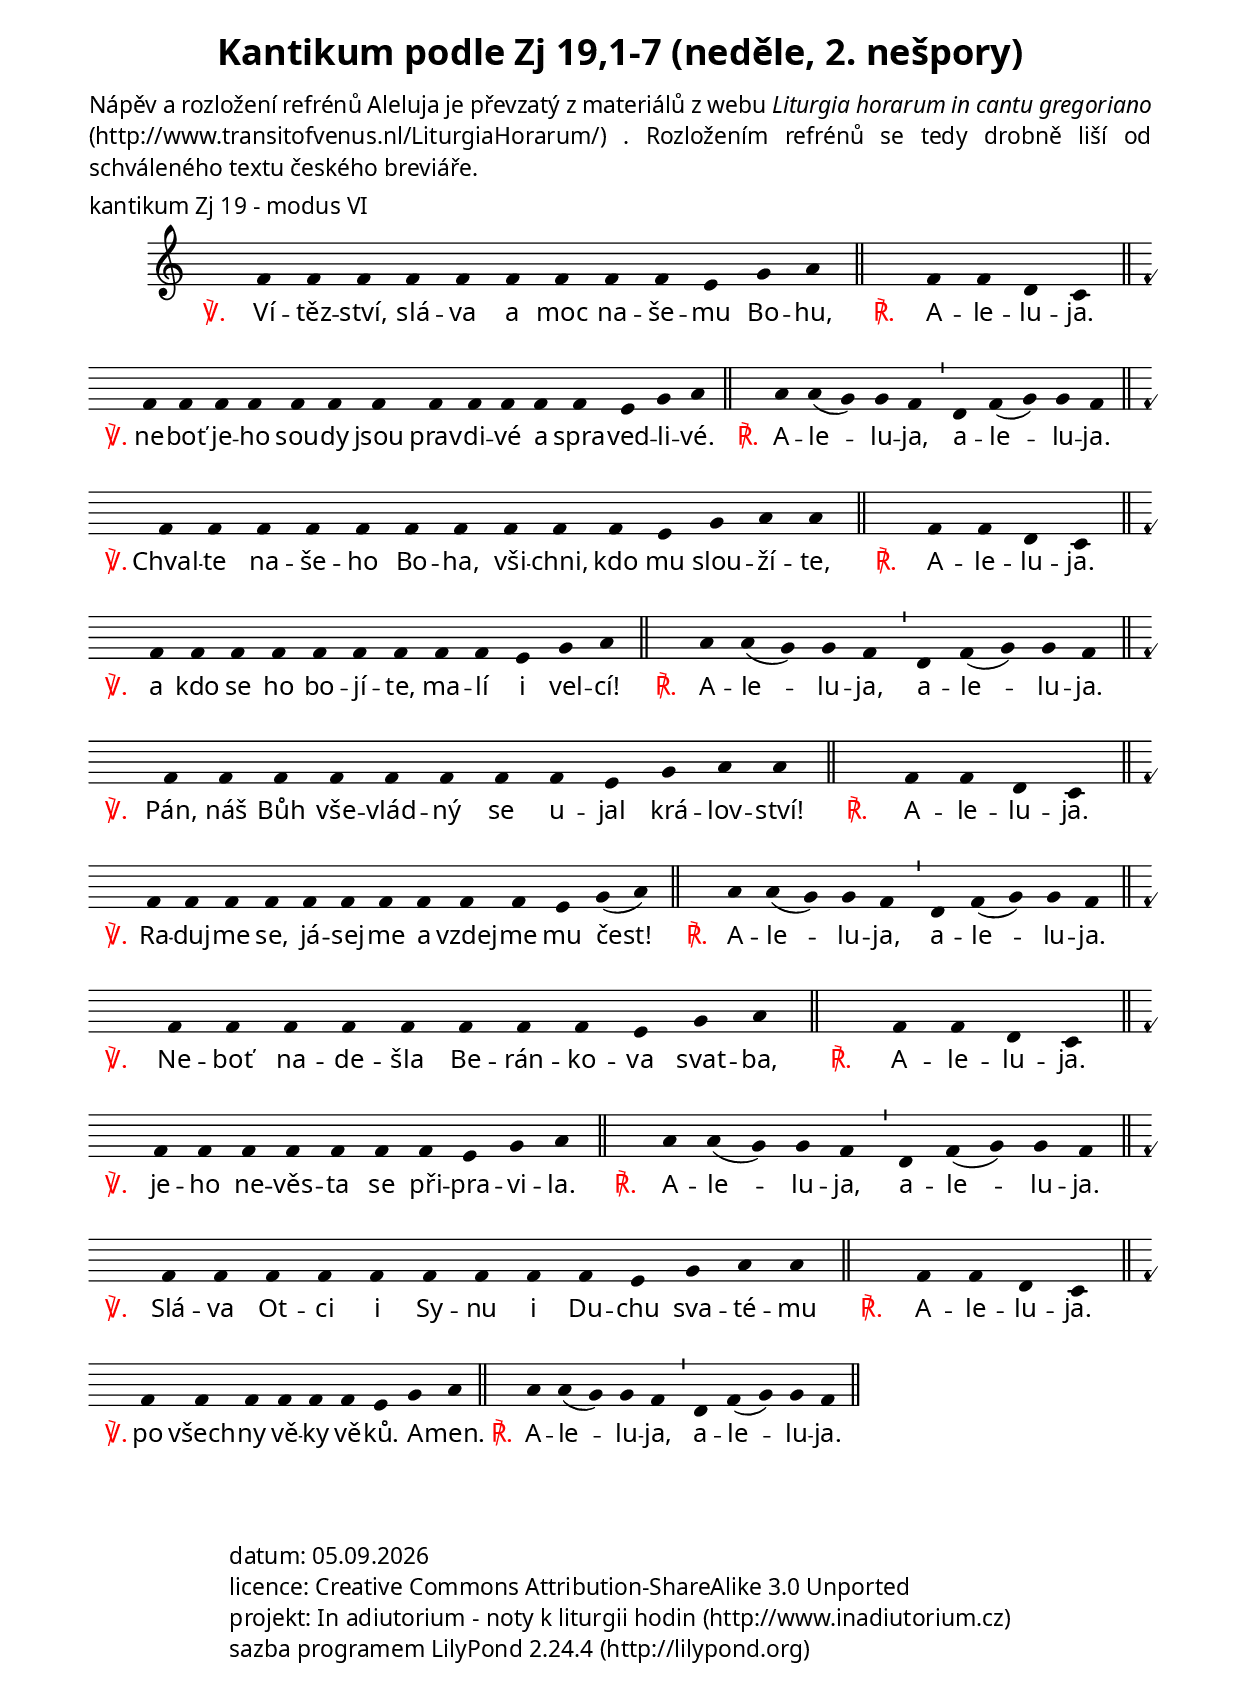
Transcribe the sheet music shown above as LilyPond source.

\version "2.19.80"

\header {
  title = "Kantikum podle Zj 19,1-7 (neděle, 2. nešpory)"
}

\include "spolecne.ly"

\markup {
  \justify {
Nápěv a rozložení refrénů Aleluja je převzatý z materiálů z webu
\with-url "http://www.transitofvenus.nl/LiturgiaHorarum/" {
\italic {Liturgia horarum in cantu gregoriano} (http://www.transitofvenus.nl/LiturgiaHorarum/)
  } . Rozložením refrénů se tedy drobně liší od schváleného textu českého breviáře.
}
}

% melodie aleluja
mal = { \barFinalis \neviditelna f f f d c \barFinalis \break }
malal = { \barFinalis \neviditelna a a a( g) g f \barMin d f( g) g f \barFinalis \break }
% text aleluja
al = \lyricmode { \Response A -- le -- lu -- ja. }
alal = \lyricmode { \Response A -- le -- lu -- ja, a -- le -- lu -- ja. }

\score {
  \relative c'  {
    \choralniRezim
    % Vitezstvi..
    \neviditelna f
    f f f f f f f f f e g a
    \mal
    \neviditelna f
    f f f f f f f f f f f f e g a
    \malal

    % Chvalte...
    \neviditelna f
    f f f f f f f f f f e g a a
    \mal
    \neviditelna f
    f f f f f f f f f e g a
    \malal

    % Pan, nas...
    \neviditelna f
    f f f f f f f f e g a a
    \mal
    \neviditelna f
    f f f f f f f f f f e g( a)
    \malal

    % Nebot...
    \neviditelna f
    f f f f f f f f e g a
    \mal
    \neviditelna f
    f f f f f f f e g a
    \malal

    % Slava...
    \neviditelna f
    f f f f f f f f f e g a a
    \mal
    \neviditelna f
    f f f f f f e g a
    \malal
  }
  \addlyrics {
    \Verse Ví -- těz -- ství, slá -- va a moc na -- še -- mu Bo -- hu,
    \al
    \Verse ne -- boť je -- ho sou -- dy jsou prav -- di -- vé a spra -- ved -- li -- vé.
    \alal

    \Verse Chval -- te na -- še -- ho Bo -- ha, vši -- chni, kdo mu slou -- ží -- te,
    \al
    \Verse a kdo se ho bo -- jí -- te, ma -- lí i vel -- cí!
    \alal

    \Verse Pán, náš Bůh vše -- vlád -- ný se u -- jal krá -- lov -- ství!
    \al
    \Verse Ra -- duj -- me se, já -- sej -- me a vzdej -- me mu čest!
    \alal

    \Verse Ne -- boť na -- de -- šla Be -- rán -- ko -- va svat -- ba,
    \al
    \Verse je -- ho ne -- věs -- ta se při -- pra -- vi -- la.
    \alal

    \Verse Slá -- va Ot -- ci i Sy -- nu i Du -- chu sva -- té -- mu
    \al
    \Verse po všech -- ny vě -- ky vě -- ků. A -- men.
    \alal
  }
  \header {
    piece = "kantikum Zj 19 - modus VI"
  }
}